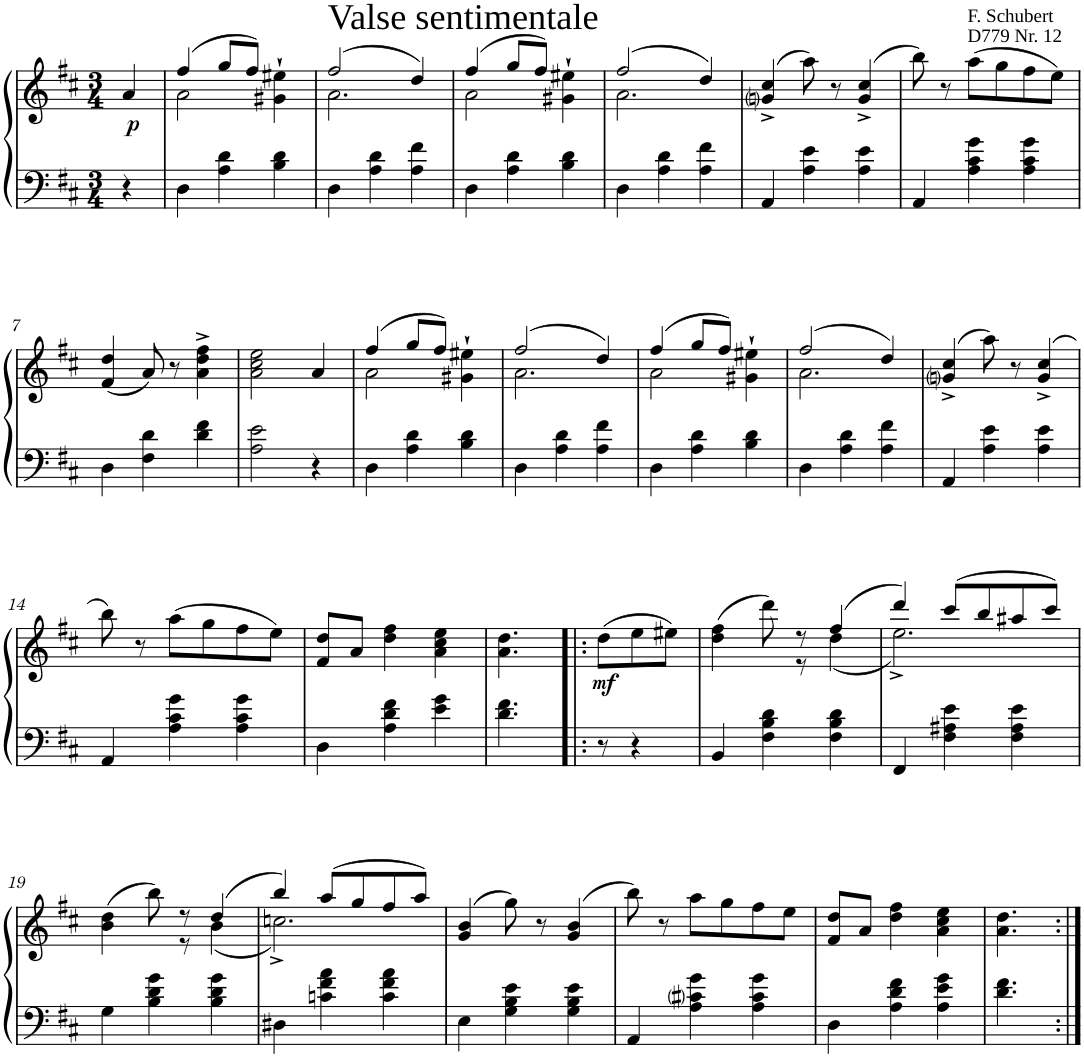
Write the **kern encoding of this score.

**kern	**kern	**dynam
*part1	*part1	*part1
*staff2	*staff1	*staff1/2
*I"Midi_1	*	*
*clefF4	*clefG2	*
*k[f#c#]	*k[f#c#]	*
*D:	*D:	*
*M3/4	*M3/4	*
=	=	=
*	*^	*
!	!	!	!LO:DY:b
4r	4a/	4ryy	p
=1	=1	=1	=1
4D\	(>4ff#/	2a\	.
4A\ 4d\	8gg/L	.	.
.	8ff#/J)	.	.
4B\ 4d\	4g#X\` 4ee#X\`	4ryy	.
=2	=2	=2	=2
!	!LO:TX:a:t=Valse sentimentale	!	!
4D\	(>2ff#/	2.a\	.
4A\ 4d\	.	.	.
4A\ 4f#\	4dd/)	.	.
=3	=3	=3	=3
4D\	(>4ff#/	2a\	.
4A\ 4d\	8gg/L	.	.
.	8ff#/J)	.	.
4B\ 4d\	4g#X\` 4ee#X\`	4ryy	.
=4	=4	=4	=4
4D\	(>2ff#/	2.a\	.
4A\ 4d\	.	.	.
4A\ 4f#\	4dd/)	.	.
=5	=5	=5	=5
4AA/	(>4gni/^ 4cc#/^	2ryy	.
4A\ 4e\	8aa\)	.	.
.	8r	.	.
4A\ 4e\	(>4g/^ 4cc#/^	4ryy	.
=6	=6	=6	=6
4AA/	8bb\)	2ryy	.
.	8r	.	.
!	!LO:TX:a:t=F. Schubert	!	!
!	!LO:TX:a:t=D779 Nr. 12	!	!
4A\ 4c#\ 4g\	(>8aa\L	.	.
.	8gg\	.	.
4A\ 4c#\ 4g\	8ff#\	4ryy	.
.	8ee\J)	.	.
!!LO:LB:g=z	!!
=7	=7	=7	=7
4D\	(<4f#/ 4dd/	2ryy	.
4F#\ 4d\	8a/)	.	.
.	8r	.	.
4d\ 4f#\	4a\^ 4dd\^ 4ff#\^	4ryy	.
=8	=8	=8	=8
2A\ 2e\	2a\ 2cc#\ 2ee\	2ryy	.
4r	4a/	4ryy	.
=9	=9	=9	=9
4D\	(>4ff#/	2a\	.
4A\ 4d\	8gg/L	.	.
.	8ff#/J)	.	.
4B\ 4d\	4g#X\` 4ee#X\`	4ryy	.
=10	=10	=10	=10
4D\	(>2ff#/	2.a\	.
4A\ 4d\	.	.	.
4A\ 4f#\	4dd/)	.	.
=11	=11	=11	=11
4D\	(>4ff#/	2a\	.
4A\ 4d\	8gg/L	.	.
.	8ff#/J)	.	.
4B\ 4d\	4g#X\` 4ee#X\`	4ryy	.
=12	=12	=12	=12
4D\	(>2ff#/	2.a\	.
4A\ 4d\	.	.	.
4A\ 4f#\	4dd/)	.	.
=13	=13	=13	=13
4AA/	(>4gni/^ 4cc#/^	2ryy	.
4A\ 4e\	8aa\)	.	.
.	8r	.	.
4A\ 4e\	(4g/^ 4cc#/^	4ryy	.
!!LO:LB:g=z	!!
=14	=14	=14	=14
4AA/	8bb\)	2ryy	.
.	8r	.	.
4A\ 4c#\ 4g\	(>8aa\L	.	.
.	8gg\	.	.
4A\ 4c#\ 4g\	8ff#\	4ryy	.
.	8ee\J)	.	.
=15	=15	=15	=15
4D\	8f#/ 8dd/L	2ryy	.
.	8a/J	.	.
4A\ 4d\ 4f#\	4dd\ 4ff#\	.	.
4e\ 4g\	4a\ 4cc#\ 4ee\	4ryy	.
=16	=16	=16	=16
4.d\ 4.f#\	4.a\ 4.dd\	4ryy	.
.	.	8ryy	.
=16X1!|:	=16X1!|:	=16X1!|:	=16X1!|:
!	!	!	!LO:DY:b
8r	(8dd\L	4ryy	mf
4r	8ee\	.	.
.	8ee#X\J)	8ryy	.
=17	=17	=17	=17
4BB/	(4dd\ 4ff#\	4ryy	.
4F#\ 4B\ 4d\	8ddd\)	8ryy	.
.	8r	8r	.
4F#\ 4B\ 4d\	(4ff#/	(<4dd\	.
=18	=18	=18	=18
4FF#/	4ddd/)	2.ee^\)	.
4F#\ 4A#X\ 4e\	(8ccc#/L	.	.
.	8bb/	.	.
4F#\ 4A#\ 4e\	8aa#X/	.	.
.	8ccc#/J)	.	.
!!LO:LB:g=z	!!
=19	=19	=19	=19
4G\	(>4b\ 4dd\	4ryy	.
4B\ 4d\ 4g\	8bb\)	8ryy	.
.	8r	8r	.
4B\ 4d\ 4g\	(4dd/	(<4b\	.
=20	=20	=20	=20
4D#X\	4bb/)	2.ccn^\)	.
4cn\ 4f#\ 4a\	(8aa/L	.	.
.	8gg/	.	.
4c\ 4f#\ 4a\	8ff#/	.	.
.	8aa/J)	.	.
=21	=21	=21	=21
4E\	(>4g/ 4b/	2ryy	.
4G\ 4B\ 4e\	8gg\)	.	.
.	8r	.	.
4G\ 4B\ 4e\	(>4g/ 4b/	4ryy	.
=22	=22	=22	=22
4AA/	8bb\)	2ryy	.
.	8r	.	.
4A\ 4c#i\ 4g\	8aa\L	.	.
.	8gg\	.	.
4A\ 4c#\ 4g\	8ff#\	4ryy	.
.	8ee\J	.	.
=23	=23	=23	=23
4D\	8f#/ 8dd/L	2ryy	.
.	8a/J	.	.
4A\ 4d\ 4f#\	4dd\ 4ff#\	.	.
4A\ 4e\ 4g\	4a\ 4cc#\ 4ee\	4ryy	.
=24	=24	=24	=24
4.d\ 4.f#\	4.a\ 4.dd\	4ryy	.
.	.	8ryy	.
*	*v	*v	*
=:|!	=:|!	=:|!
*-	*-	*-
